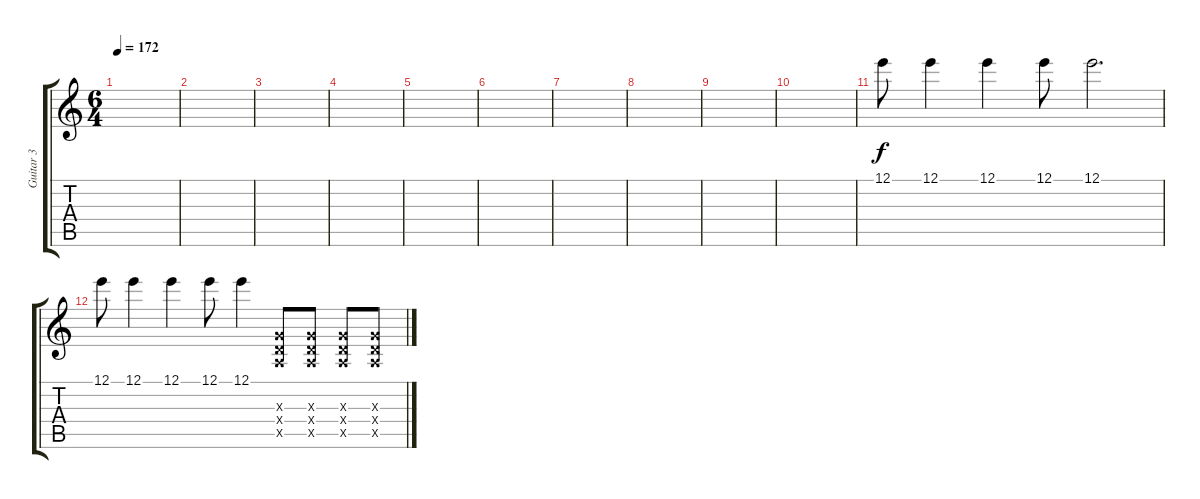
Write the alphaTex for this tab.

\track ("Guitar 3" "Guitar 3") {instrument distortionguitar}
\staff {score tabs}
\tuning (E4 B3 G3 D3 A2 E2) {hide}
\ts (6 4)
\tempo 172
\clef g2
\ks c
|
|
|
|
|
|
|
|
|
|
12.1.8{volume 1} 12.1.4 12.1.4 12.1.8 12.1.2{d} |
12.1.8{volume 1} 12.1.4 12.1.4 12.1.8 12.1.4 (0.3{x} 0.4{x} 0.5{x}).8{volume 16} (0.3{x} 0.4{x} 0.5{x}).8 (0.3{x} 0.4{x} 0.5{x}).8 (0.3{x} 0.4{x} 0.5{x}).8
